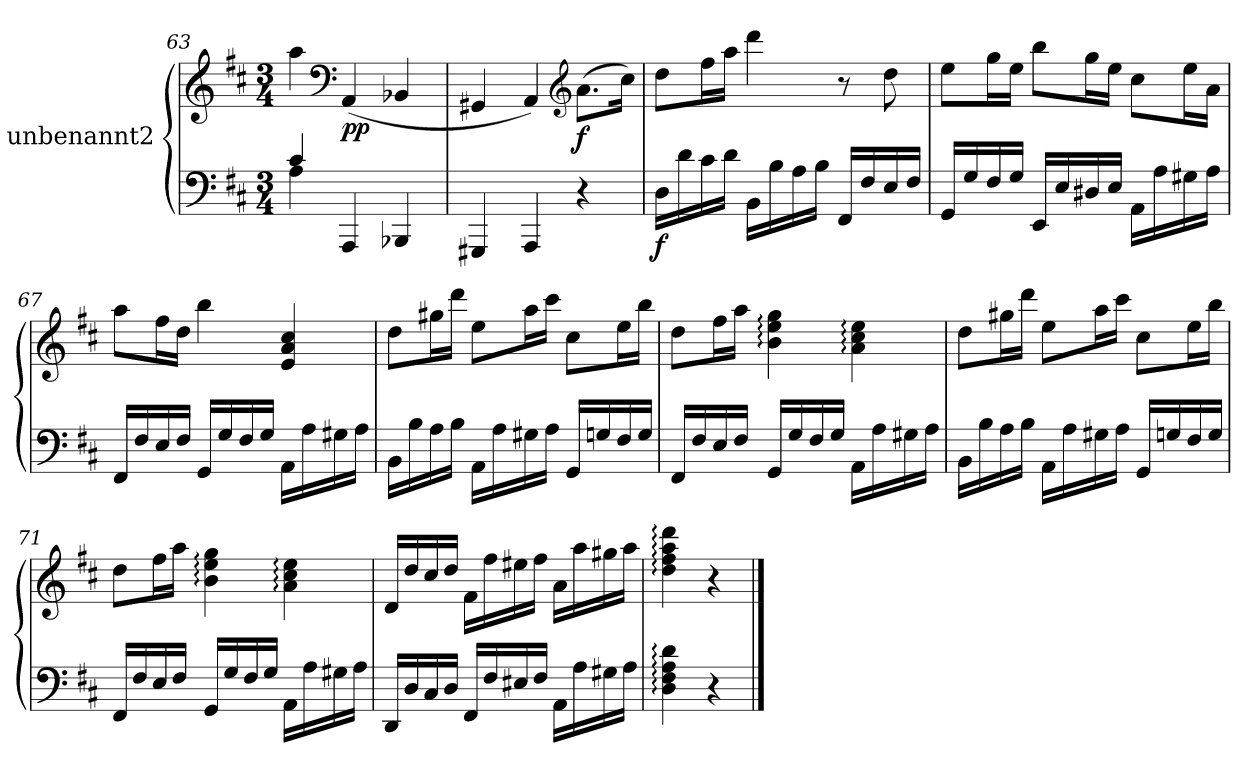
**kern	**kern	**dynam
*part1	*part1	*part1
*staff2	*staff1	*staff1/2
*I"unbenannt2	*	*
*clefF4	*clefG2	*
*k[f#c#]	*k[f#c#]	*
*M3/4	*M3/4	*
=63	=63	=63
*^	*	*
4c#/	4A\	4aa\	.
*	*	*clefF4	*
!	!	!	!LO:DY:b
4ryy	4AAA/	(<4AA/	pp
4ryy	4BBB-X/	4BB-X/	.
*v	*v	*	*
=64	=64	=64
4GGG#X/	4GG#X/	.
4AAA/	4AA/)	.
*	*clefG2	*
!	!	!LO:DY:b
4r	(>8.a\L	f
.	16cc#\Jk)	.
=65	=65	=65
!	!	!LO:DY:b=2
16D\LL	8dd\L	f
16d\	.	.
16c#\	16ff#\L	.
16d\JJ	16aa\JJ	.
16BB\LL	4ddd\	.
16B\	.	.
16A\	.	.
16B\JJ	.	.
16FF#/LL	8r	.
16F#/	.	.
16E/	8dd\	.
16F#/JJ	.	.
=66	=66	=66
16GG/LL	8ee\L	.
16G/	.	.
16F#/	16gg\L	.
16G/JJ	16ee\JJ	.
16EE/LL	8bb\L	.
16E/	.	.
16D#X/	16gg\L	.
16E/JJ	16ee\JJ	.
16AA\LL	8cc#\L	.
16A\	.	.
16G#X\	16ee\L	.
16A\JJ	16a\JJ	.
=67	=67	=67
16FF#/LL	8aa\L	.
16F#/	.	.
16E/	16ff#\L	.
16F#/JJ	16dd\JJ	.
16GG/LL	4bb\	.
16G/	.	.
16F#/	.	.
16G/JJ	.	.
16AA\LL	4e/ 4a/ 4cc#/	.
16A\	.	.
16G#X\	.	.
16A\JJ	.	.
=68	=68	=68
16BB\LL	8dd\L	.
16B\	.	.
16A\	16gg#X\L	.
16B\JJ	16ddd\JJ	.
16AA\LL	8ee\L	.
16A\	.	.
16G#X\	16aa\L	.
16A\JJ	16ccc#\JJ	.
16GG/LL	8cc#\L	.
16Gn/	.	.
16F#/	16ee\L	.
16G/JJ	16bb\JJ	.
=69	=69	=69
16FF#/LL	8dd\L	.
16F#/	.	.
16E/	16ff#\L	.
16F#/JJ	16aa\JJ	.
16GG/LL	4b\: 4ee\: 4gg\:	.
16G/	.	.
16F#/	.	.
16G/JJ	.	.
16AA\LL	4a\: 4cc#\: 4ee\:	.
16A\	.	.
16G#X\	.	.
16A\JJ	.	.
=70	=70	=70
16BB\LL	8dd\L	.
16B\	.	.
16A\	16gg#X\L	.
16B\JJ	16ddd\JJ	.
16AA\LL	8ee\L	.
16A\	.	.
16G#X\	16aa\L	.
16A\JJ	16ccc#\JJ	.
16GG/LL	8cc#\L	.
16Gn/	.	.
16F#/	16ee\L	.
16G/JJ	16bb\JJ	.
=71	=71	=71
16FF#/LL	8dd\L	.
16F#/	.	.
16E/	16ff#\L	.
16F#/JJ	16aa\JJ	.
16GG/LL	4b\: 4ee\: 4gg\:	.
16G/	.	.
16F#/	.	.
16G/JJ	.	.
16AA\LL	4a\: 4cc#\: 4ee\:	.
16A\	.	.
16G#X\	.	.
16A\JJ	.	.
=72	=72	=72
16DD/LL	16d/LL	.
16D/	16dd/	.
16C#/	16cc#/	.
16D/JJ	16dd/JJ	.
16FF#/LL	16f#\LL	.
16F#/	16ff#\	.
16E#X/	16ee#X\	.
16F#/JJ	16ff#\JJ	.
16AA\LL	16a\LL	.
16A\	16aa\	.
16G#X\	16gg#X\	.
16A\JJ	16aa\JJ	.
=73	=73	=73
4D\: 4F#\: 4A\: 4d\:	4dd\: 4ff#\: 4aa\: 4ddd\:	.
4r	4r	.
==	==	==
*-	*-	*-
